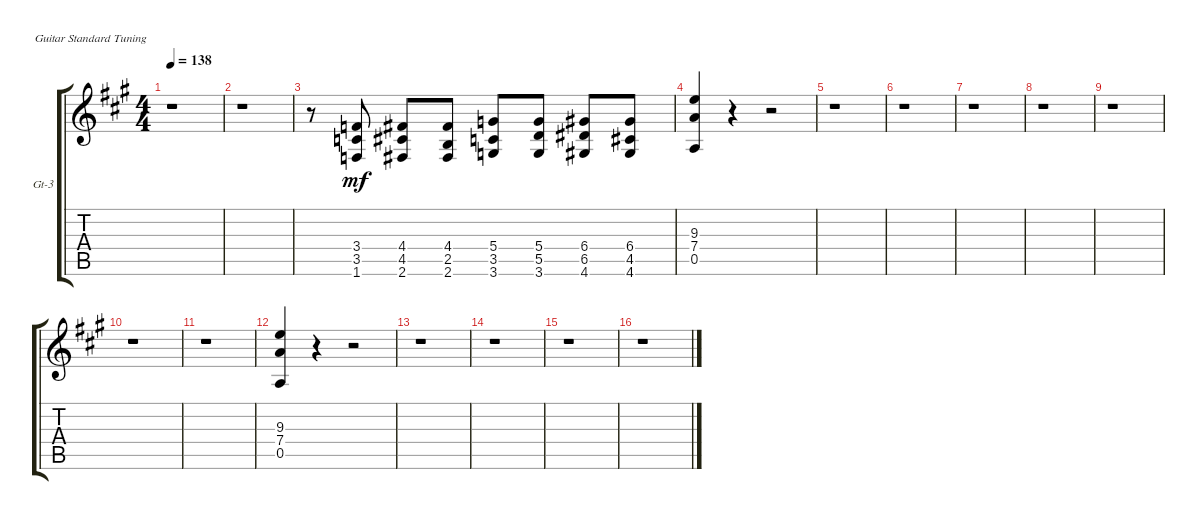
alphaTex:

\defaultSystemsLayout 4
\bracketExtendMode groupsimilarinstruments
\firstSystemTrackNameOrientation horizontal
\otherSystemsTrackNameOrientation horizontal
\track ("Guitar 3" "Gt-3") {instrument distortionguitar}
\staff {score tabs}
\tuning (E4 B3 G3 D3 A2 E2)
\ts (4 4)
\tempo 138
\clef g2
\scale
0.333333
\ks a
r.1{dy mf} |
\scale
0.333333 r.1 |
\scale
0.333333 r.8 (1.6 3.5 3.4).8 (2.6 4.5 4.4).8 (2.6 2.5 4.4).8 (3.6 3.5 5.4).8 (3.6 5.5 5.4).8 (4.6 6.5 6.4).8 (4.6 4.5 6.4).8 |
\scale
0.333333 (0.5 7.4 9.3).4 r.4 r.2 |
\scale
0.333333 r.1 |
\scale
0.333333 r.1 |
\scale
0.333333 r.1 |
\scale
0.333333 r.1 |
\scale
0.333333 r.1 |
\scale
0.333333 r.1 |
\scale
0.333333 r.1 |
\scale
0.333333 (0.5 7.4 9.3).4 r.4 r.2 |
\scale
0.333333 r.1 |
\scale
0.333333 r.1 |
\scale
0.333333 r.1 |
\scale
0.333333 r.1
